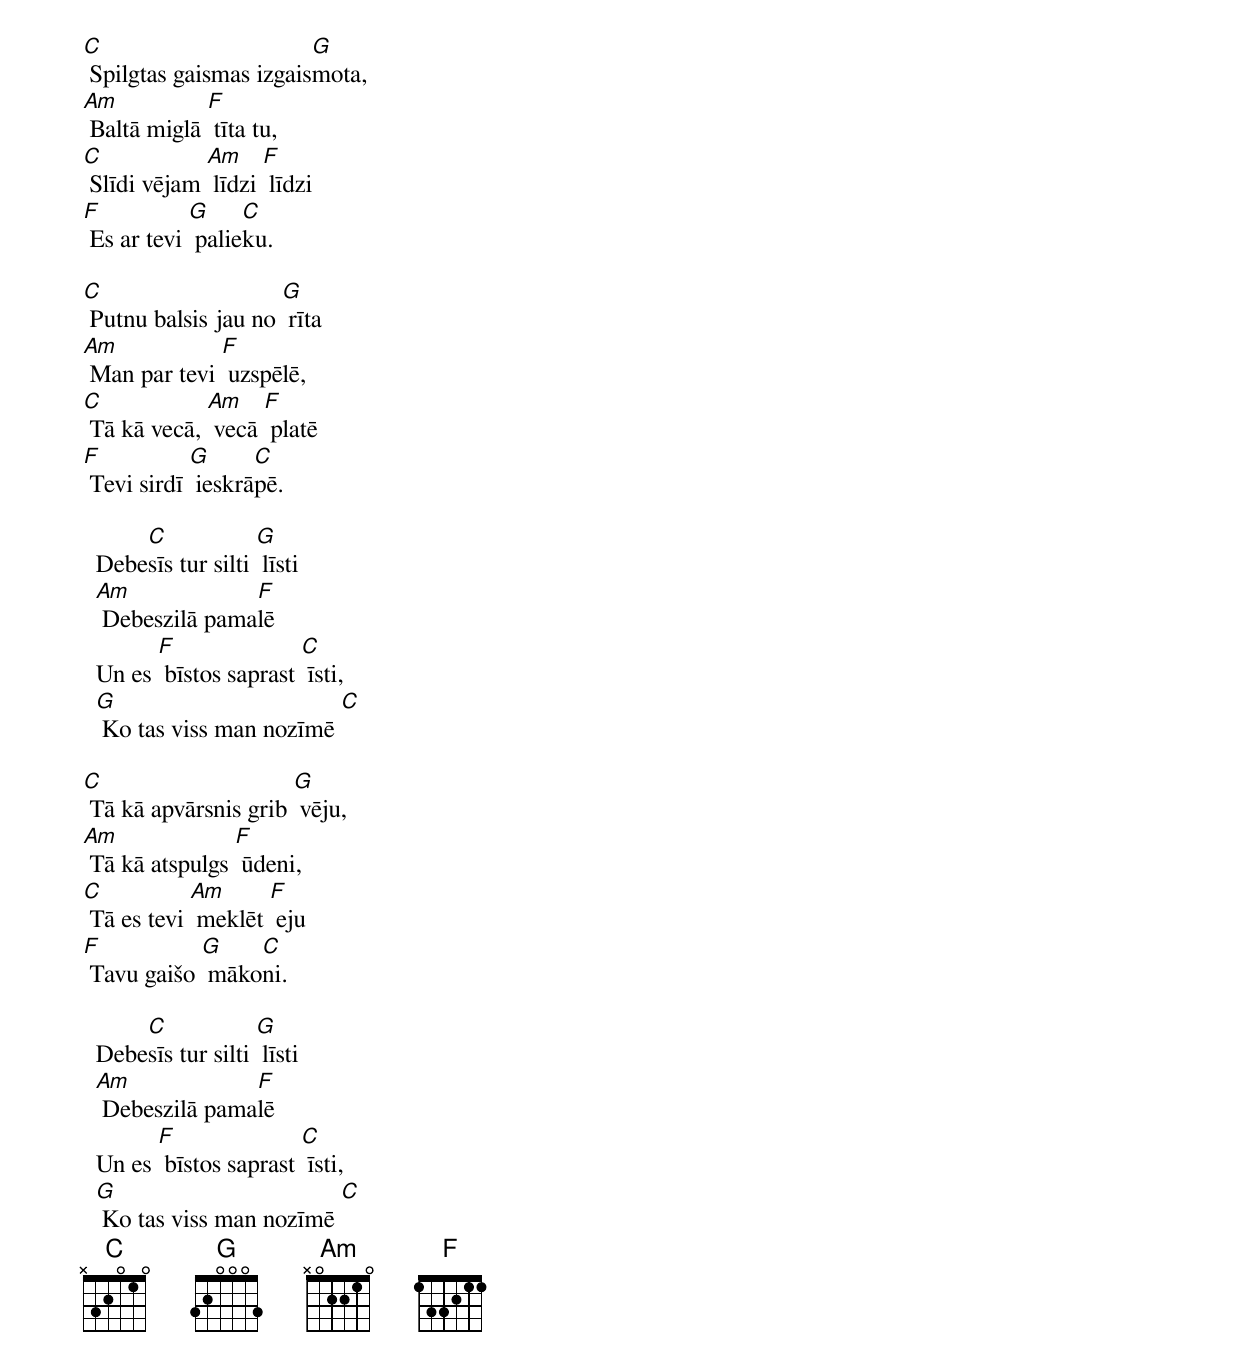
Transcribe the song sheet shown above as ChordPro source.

[C] Spilgtas gaismas izgais[G]mota,
[Am] Baltā miglā [F] tīta tu,
[C] Slīdi vējam [Am] līdzi [F] līdzi
[F] Es ar tevi [G] palie[C]ku.

[C] Putnu balsis jau no [G] rīta
[Am] Man par tevi [F] uzspēlē,
[C] Tā kā vecā, [Am] vecā [F] platē
[F] Tevi sirdī [G] ieskrā[C]pē.

  Debe[C]sīs tur silti [G] līsti
  [Am] Debeszilā pama[F]lē
  Un es [F] bīstos saprast [C] īsti,
  [G] Ko tas viss man nozīmē [C]

[C] Tā kā apvārsnis grib [G] vēju,
[Am] Tā kā atspulgs [F] ūdeni,
[C] Tā es tevi [Am] meklēt [F] eju
[F] Tavu gaišo [G] māko[C]ni.

  Debe[C]sīs tur silti [G] līsti
  [Am] Debeszilā pama[F]lē
  Un es [F] bīstos saprast [C] īsti,
  [G] Ko tas viss man nozīmē [C]
